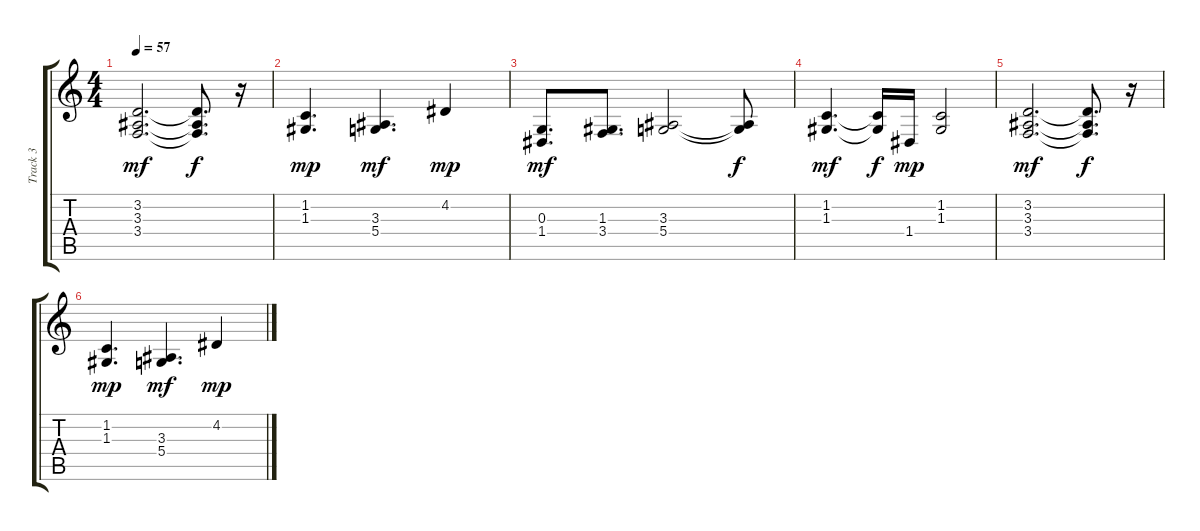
\track ("Track 3" "Track 3") {instrument electricpiano2}
\staff {score tabs}
\tuning (E4 B3 G3 D3 A2 E2) {hide}
\ts (4 4)
\tempo 57
\clef g2
\ks c
(3.2 3.3 3.4).2{d dy mf} (3.2{t} 3.3{t} 3.4{t}).8{d dy f} r.16 |
(1.2 1.3).4{d dy mp} (3.3 5.4).4{d dy mf} 4.2.4{dy mp} |
(0.3 1.4).8{d dy mf} (1.3 3.4).8{d} (3.3 5.4).2 (3.3{t} 5.4{t}).8{dy f} |
(1.2 1.3).4{d dy mf} (1.2{t} 1.3{t}).16{dy f} 1.4.16{dy mp} (1.2 1.3).2 |
(3.2 3.3 3.4).2{d dy mf} (3.2{t} 3.3{t} 3.4{t}).8{d dy f} r.16 |
(1.2 1.3).4{d dy mp} (3.3 5.4).4{d dy mf} 4.2.4{dy mp}
